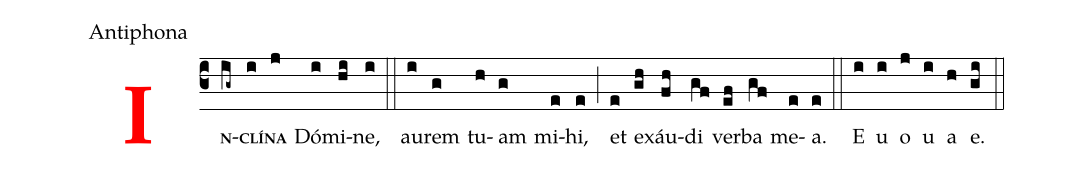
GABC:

office-part: Antiphona;
%%
<v>\bf\textcolor{red}{I}</v><v>\bf\scriptsize{N}</v>(c3ig~)<v>\bf\scriptsize{CLÍ}</v>(i)<v>\bf\scriptsize{NA}</v>(j)
Dó(i)mi(hi)ne,(i) (::) au(i)rem(g) tu(h)am(g) mi(e)hi,(e) (;) et(e) ex(gh)áu(fh)di(gf) ver(ef)ba(gf) me(e)a.(e)
(::) E(i) u(i) o(j) u(i) a(h) e.(gi) (::)
